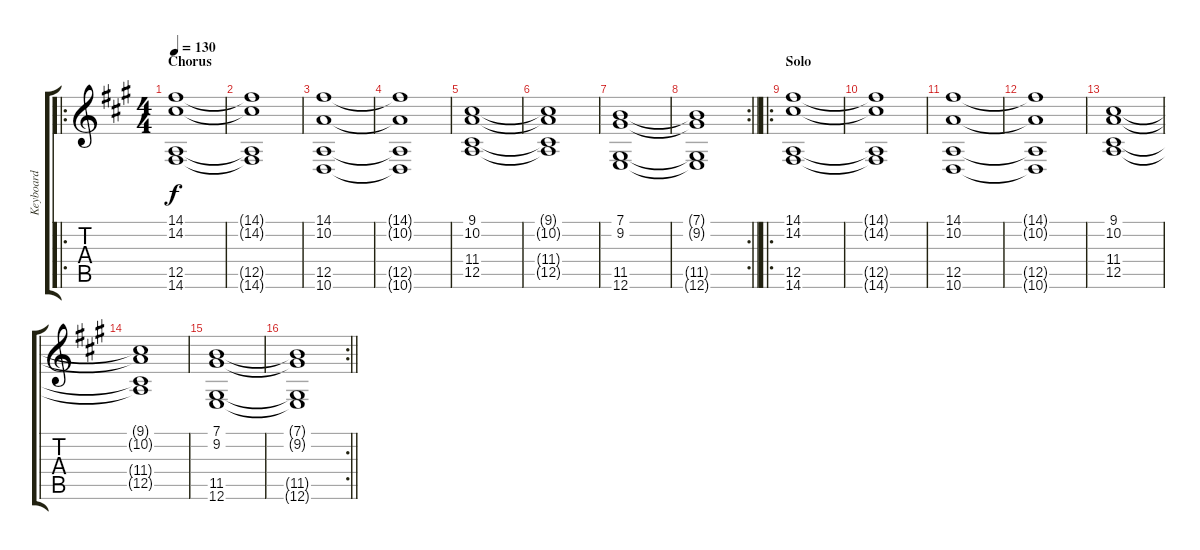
\track ("Keyboard" "Keyboard") {instrument stringensemble1}
\staff {score tabs}
\tuning (E4 B3 G3 D3 A2 E2) {hide}
\ro
\ts (4 4)
\section ("" "Chorus")
\tempo 130
\clef g2
\ks a
(14.1 14.2 12.5 14.6).1{dy f} |
(14.1{t} 14.2{t} 12.5{t} 14.6{t}).1 |
(14.1 10.2 12.5 10.6).1 |
(14.1{t} 10.2{t} 12.5{t} 10.6{t}).1 |
(9.1 10.2 11.4 12.5).1 |
(9.1{t} 10.2{t} 11.4{t} 12.5{t}).1 |
(7.1 9.2 11.5 12.6).1 |
\rc 2
\barLineRight lightlight
(7.1{t} 9.2{t} 11.5{t} 12.6{t}).1 |
\ro
\section ("" "Solo")
(14.1 14.2 12.5 14.6).1 |
(14.1{t} 14.2{t} 12.5{t} 14.6{t}).1 |
(14.1 10.2 12.5 10.6).1 |
(14.1{t} 10.2{t} 12.5{t} 10.6{t}).1 |
(9.1 10.2 11.4 12.5).1 |
(9.1{t} 10.2{t} 11.4{t} 12.5{t}).1 |
(7.1 9.2 11.5 12.6).1 |
\rc 2
\barLineRight lightlight
(7.1{t} 9.2{t} 11.5{t} 12.6{t}).1
